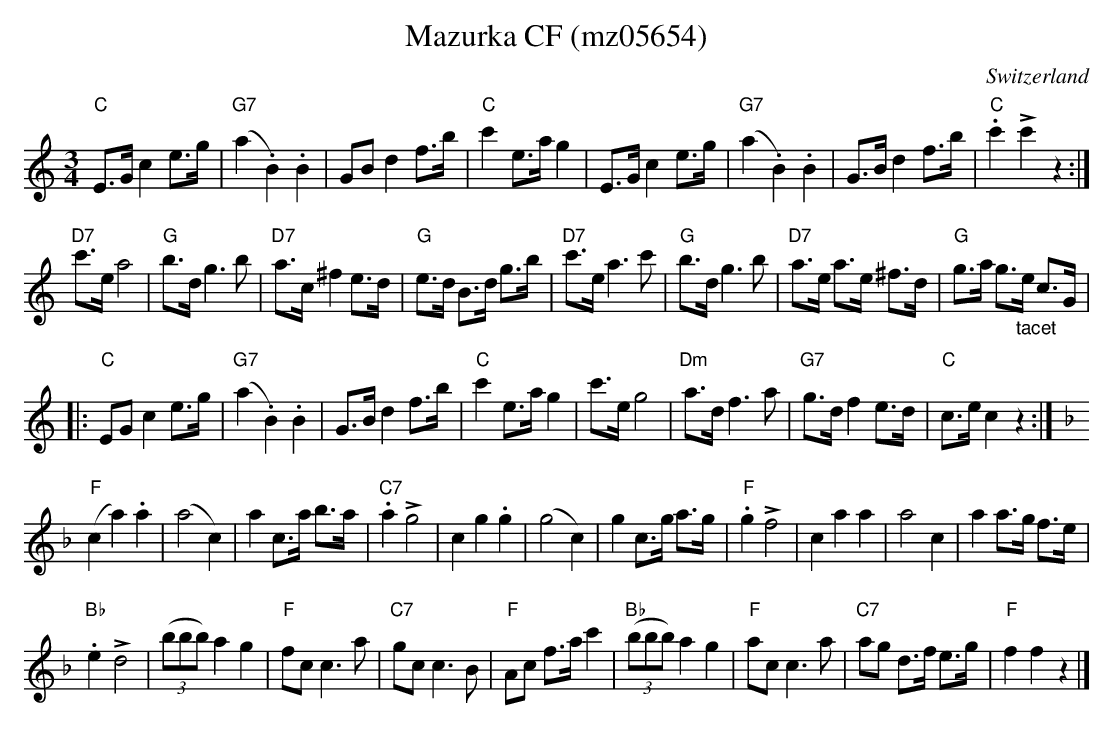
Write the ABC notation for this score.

X:1
T:  Mazurka CF (mz05654)
O:Switzerland
M:3/4
L:1/8
K:C major
"C"E>G c2 e>g | "G7"(a2.B2) .B2 | GB d2 f>b | "C"c'2e>a g2 |   E>G c2 e>g | "G7"(a2.B2) .B2 | G>B d2 f>b | "C".c'2+>+c'2z2 :|
"D7"c'>e a4 | "G"b>d g3b | "D7"a>c ^f2 e>d | "G"e>d B>d g>b | "D7"c'>e a3c' | "G"b>d g3b | "D7"a>e a>e ^f>d | "G"g>a g>"_tacet"e c>G |
|: "C"EG c2 e>g | "G7"(a2.B2).B2 | G>B d2 f>b | "C"c'2 e>a g2 | c'>e g4 | "Dm"a>d f3a | "G7"g>d f2 e>d | "C"c>e c2z2 :| [K:F] [L:1/4]
"F"(ca).a | (a2c) | a c/>a/ b/>a/ | "C7".a+>+g2 | cg.g | (g2c) | g c/>g/ a/>g/ | "F".g+>+f2 | caa | a2c | a a/>g/ f/>e/ |
"Bb".e+>+d2 | ((3b/b/b/) ag | "F"f/c/ c>a | "C7"g/c/ c>B | "F"A/c/ f/>a/ c' | "Bb"((3b/b/b/) ag | "F"a/c/ c>a | "C7"a/g/ d/>f/ e/>g/ | "F"ffz |]
